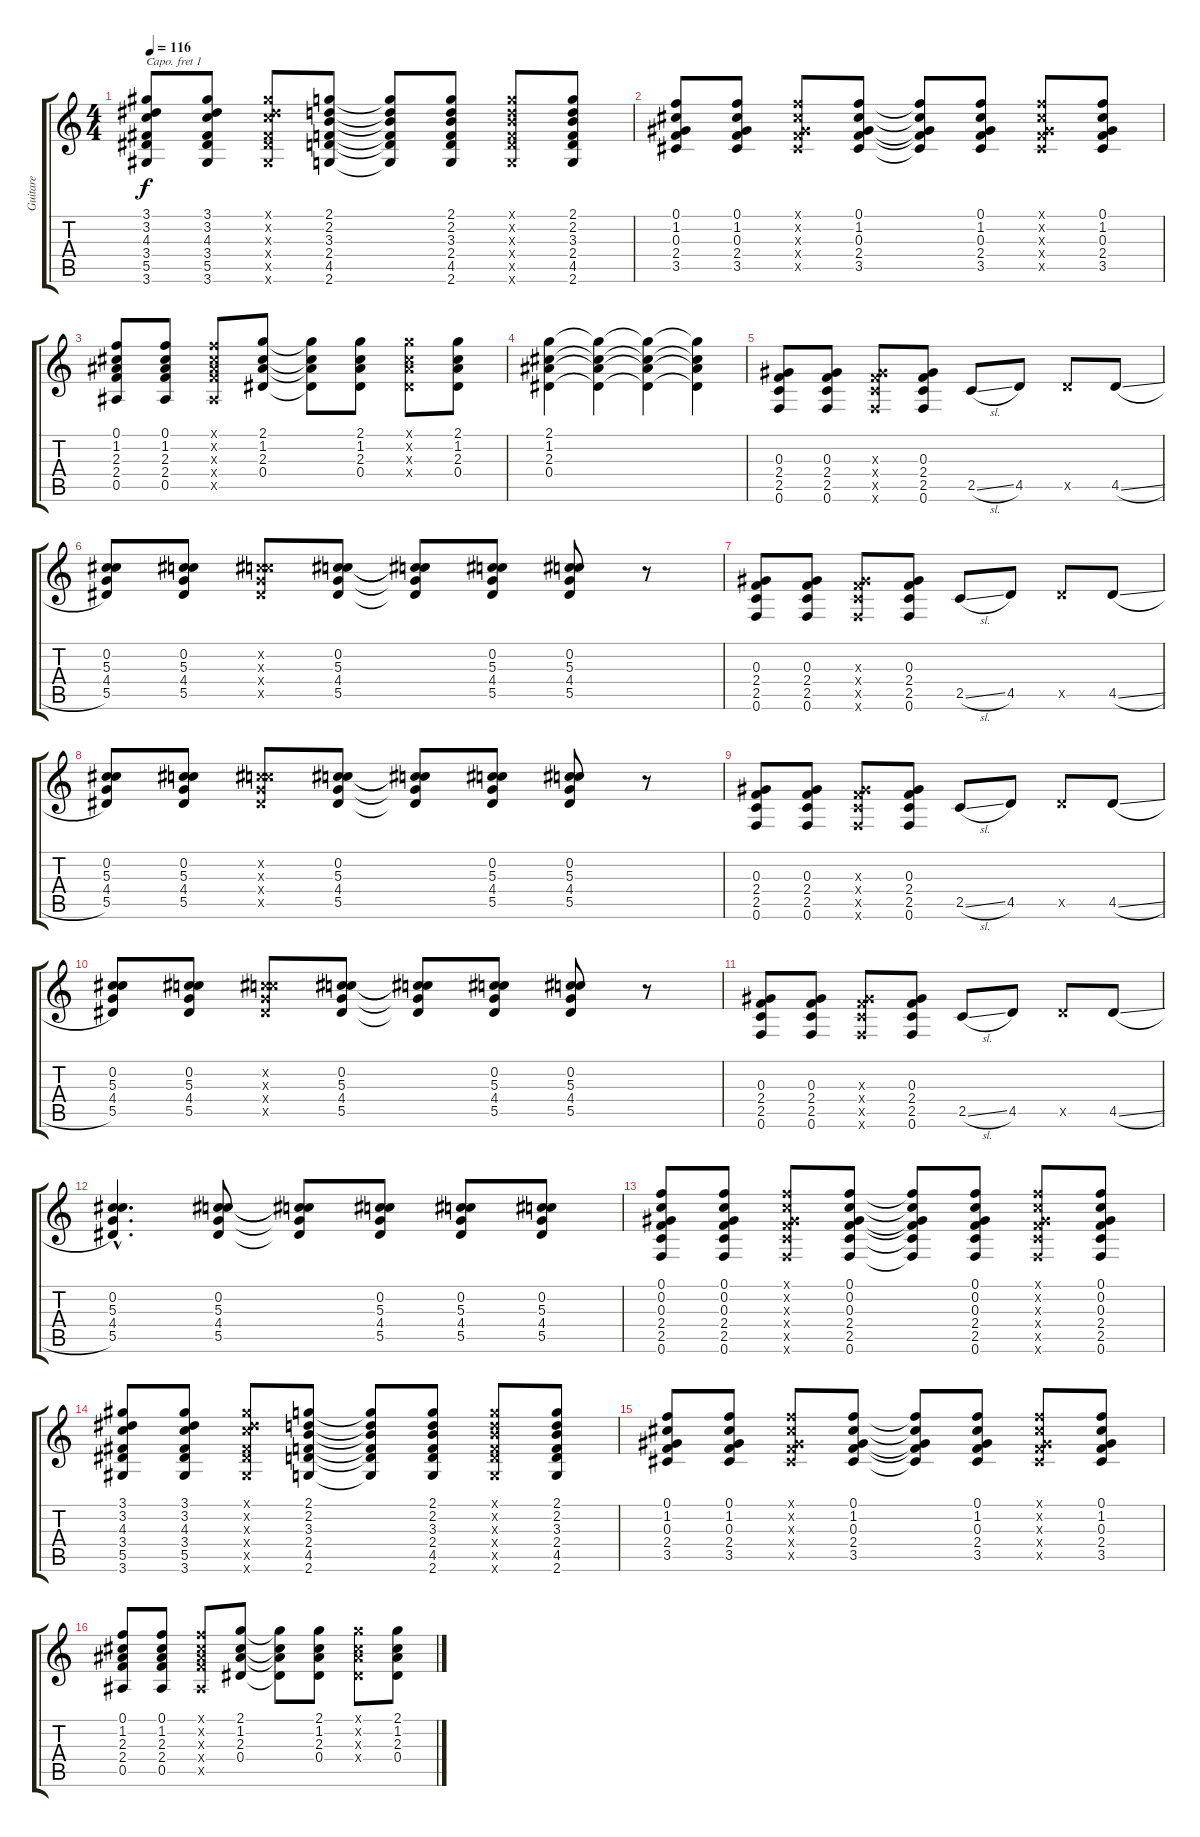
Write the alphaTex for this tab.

\track ("Guitare" "Guitare") {instrument electricguitarmuted}
\staff {score tabs}
\capo 1
\tuning (E4 B3 G3 D3 A2 E2) {hide}
\ts (4 4)
\tempo 116
\clef g2
\ks c
(3.1 3.2 4.3 3.4 5.5 3.6).8{dy f} (3.1 3.2 4.3 3.4 5.5 3.6).8 (3.1{x} 3.2{x} 4.3{x} 3.4{x} 5.5{x} 3.6{x}).8 (2.1 2.2 3.3 2.4 4.5 2.6).8 (2.1{t} 2.2{t} 3.3{t} 2.4{t} 4.5{t} 2.6{t}).8 (2.1 2.2 3.3 2.4 4.5 2.6).8 (2.1{x} 2.2{x} 3.3{x} 2.4{x} 4.5{x} 2.6{x}).8 (2.1 2.2 3.3 2.4 4.5 2.6).8 |
(0.1 1.2 0.3 2.4 3.5).8 (0.1 1.2 0.3 2.4 3.5).8 (0.1{x} 1.2{x} 0.3{x} 2.4{x} 3.5{x}).8 (0.1 1.2 0.3 2.4 3.5).8 (0.1{t} 1.2{t} 0.3{t} 2.4{t} 3.5{t}).8 (0.1 1.2 0.3 2.4 3.5).8 (0.1{x} 1.2{x} 0.3{x} 2.4{x} 3.5{x}).8 (0.1 1.2 0.3 2.4 3.5).8 |
(0.1 1.2 2.3 2.4 0.5).8 (0.1 1.2 2.3 2.4 0.5).8 (0.1{x} 1.2{x} 2.3{x} 2.4{x} 0.5{x}).8 (2.1 1.2 2.3 0.4).8 (2.1{t} 1.2{t} 2.3{t} 0.4{t}).8 (2.1 1.2 2.3 0.4).8 (2.1{x} 1.2{x} 2.3{x} 0.4{x}).8 (2.1 1.2 2.3 0.4).8 |
(2.1 1.2 2.3 0.4).4 (2.1{t} 1.2{t} 2.3{t} 0.4{t}).4 (2.1{t} 1.2{t} 2.3{t} 0.4{t}).4 (2.1{t} 1.2{t} 2.3{t} 0.4{t}).4 |
(0.3 2.4 2.5 0.6).8 (0.3 2.4 2.5 0.6).8 (0.3{x} 2.4{x} 2.5{x} 0.6{x}).8 (0.3 2.4 2.5 0.6).8 2.5{sl}.8 4.5.8 4.5{x}.8 4.5{sl}.8 |
(0.2 5.3 4.4 5.5).8 (0.2 5.3 4.4 5.5).8 (0.2{x} 5.3{x} 4.4{x} 5.5{x}).8 (0.2 5.3 4.4 5.5).8 (0.2{t} 5.3{t} 4.4{t} 5.5{t}).8 (0.2 5.3 4.4 5.5).8 (0.2 5.3 4.4 5.5).8 r.8 |
(0.3 2.4 2.5 0.6).8 (0.3 2.4 2.5 0.6).8 (0.3{x} 2.4{x} 2.5{x} 0.6{x}).8 (0.3 2.4 2.5 0.6).8 2.5{sl}.8 4.5.8 4.5{x}.8 4.5{sl}.8 |
(0.2 5.3 4.4 5.5).8 (0.2 5.3 4.4 5.5).8 (0.2{x} 5.3{x} 4.4{x} 5.5{x}).8 (0.2 5.3 4.4 5.5).8 (0.2{t} 5.3{t} 4.4{t} 5.5{t}).8 (0.2 5.3 4.4 5.5).8 (0.2 5.3 4.4 5.5).8 r.8 |
(0.3 2.4 2.5 0.6).8 (0.3 2.4 2.5 0.6).8 (0.3{x} 2.4{x} 2.5{x} 0.6{x}).8 (0.3 2.4 2.5 0.6).8 2.5{sl}.8 4.5.8 4.5{x}.8 4.5{sl}.8 |
(0.2 5.3 4.4 5.5).8 (0.2 5.3 4.4 5.5).8 (0.2{x} 5.3{x} 4.4{x} 5.5{x}).8 (0.2 5.3 4.4 5.5).8 (0.2{t} 5.3{t} 4.4{t} 5.5{t}).8 (0.2 5.3 4.4 5.5).8 (0.2 5.3 4.4 5.5).8 r.8 |
(0.3 2.4 2.5 0.6).8 (0.3 2.4 2.5 0.6).8 (0.3{x} 2.4{x} 2.5{x} 0.6{x}).8 (0.3 2.4 2.5 0.6).8 2.5{sl}.8 4.5.8 4.5{x}.8 4.5{sl}.8 |
(0.2{hac} 5.3{hac} 4.4{hac} 5.5{hac}).4{d} (0.2 5.3 4.4 5.5).8 (0.2{t} 5.3{t} 4.4{t} 5.5{t}).8 (0.2 5.3 4.4 5.5).8 (0.2 5.3 4.4 5.5).8 (0.2 5.3 4.4 5.5).8 |
(0.1 0.2 0.3 2.4 2.5 0.6).8 (0.1 0.2 0.3 2.4 2.5 0.6).8 (0.1{x} 0.2{x} 0.3{x} 2.4{x} 2.5{x} 0.6{x}).8 (0.1 0.2 0.3 2.4 2.5 0.6).8 (0.1{t} 0.2{t} 0.3{t} 2.4{t} 2.5{t} 0.6{t}).8 (0.1 0.2 0.3 2.4 2.5 0.6).8 (0.1{x} 0.2{x} 0.3{x} 2.4{x} 2.5{x} 0.6{x}).8 (0.1 0.2 0.3 2.4 2.5 0.6).8 |
(3.1 3.2 4.3 3.4 5.5 3.6).8 (3.1 3.2 4.3 3.4 5.5 3.6).8 (3.1{x} 3.2{x} 4.3{x} 3.4{x} 5.5{x} 3.6{x}).8 (2.1 2.2 3.3 2.4 4.5 2.6).8 (2.1{t} 2.2{t} 3.3{t} 2.4{t} 4.5{t} 2.6{t}).8 (2.1 2.2 3.3 2.4 4.5 2.6).8 (2.1{x} 2.2{x} 3.3{x} 2.4{x} 4.5{x} 2.6{x}).8 (2.1 2.2 3.3 2.4 4.5 2.6).8 |
(0.1 1.2 0.3 2.4 3.5).8 (0.1 1.2 0.3 2.4 3.5).8 (0.1{x} 1.2{x} 0.3{x} 2.4{x} 3.5{x}).8 (0.1 1.2 0.3 2.4 3.5).8 (0.1{t} 1.2{t} 0.3{t} 2.4{t} 3.5{t}).8 (0.1 1.2 0.3 2.4 3.5).8 (0.1{x} 1.2{x} 0.3{x} 2.4{x} 3.5{x}).8 (0.1 1.2 0.3 2.4 3.5).8 |
(0.1 1.2 2.3 2.4 0.5).8 (0.1 1.2 2.3 2.4 0.5).8 (0.1{x} 1.2{x} 2.3{x} 2.4{x} 0.5{x}).8 (2.1 1.2 2.3 0.4).8 (2.1{t} 1.2{t} 2.3{t} 0.4{t}).8 (2.1 1.2 2.3 0.4).8 (2.1{x} 1.2{x} 2.3{x} 0.4{x}).8 (2.1 1.2 2.3 0.4).8
